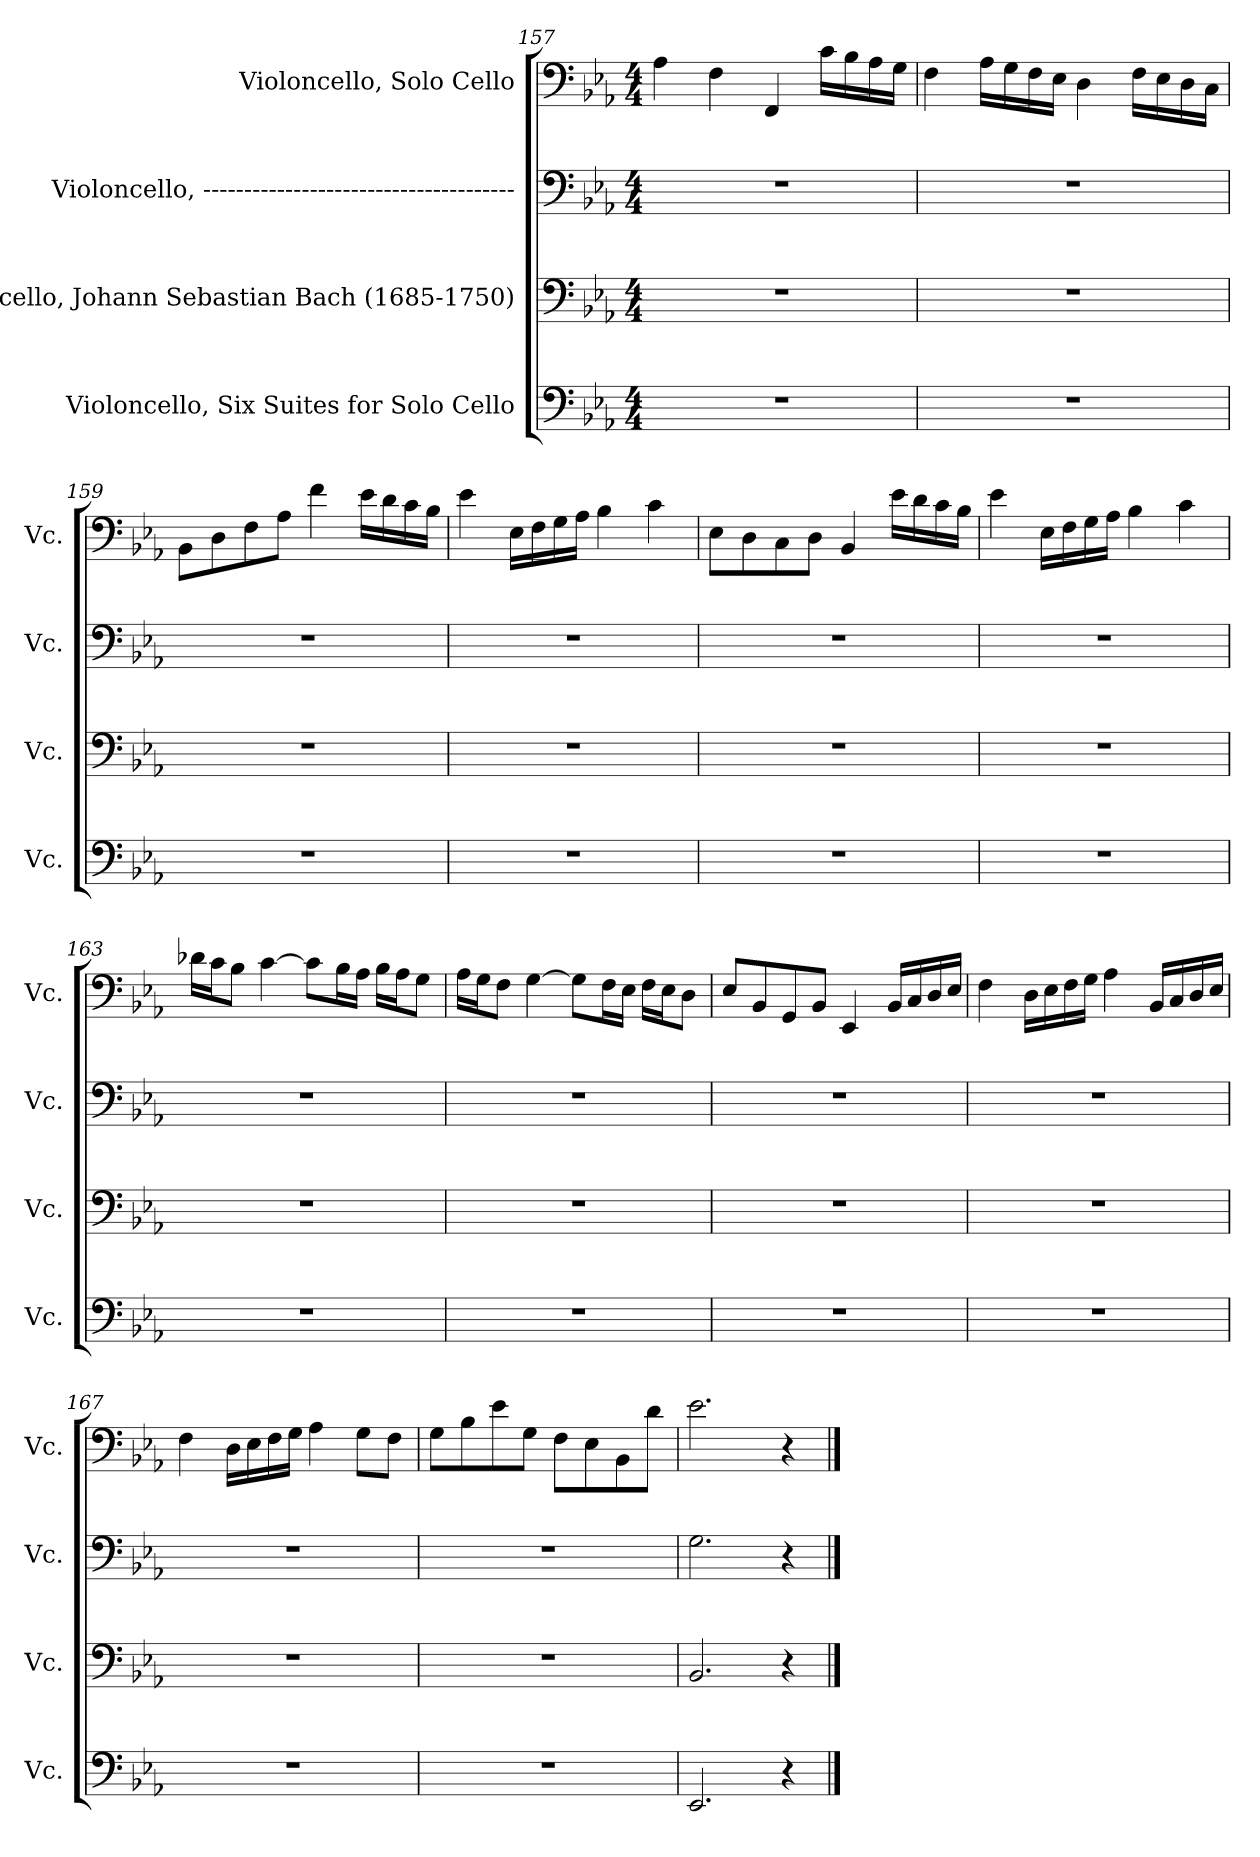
**kern	**kern	**kern	**kern
*part4	*part3	*part2	*part1
*staff4	*staff3	*staff2	*staff1
*I"Violoncello, Six Suites for Solo Cello	*I"Violoncello, Johann Sebastian Bach  (1685-1750)	*I"Violoncello, --------------------------------------	*I"Violoncello, Solo Cello
*I'Vc.	*I'Vc.	*I'Vc.	*I'Vc.
*clefF4	*clefF4	*clefF4	*clefF4
*k[b-e-a-]	*k[b-e-a-]	*k[b-e-a-]	*k[b-e-a-]
*M4/4	*M4/4	*M4/4	*M4/4
=157	=157	=157	=157
1r	1r	1r	4A-\
.	.	.	4F\
.	.	.	4FF/
.	.	.	16c\LL
.	.	.	16B-\
.	.	.	16A-\
.	.	.	16G\JJ
=158	=158	=158	=158
1r	1r	1r	4F\
.	.	.	16A-\LL
.	.	.	16G\
.	.	.	16F\
.	.	.	16E-\JJ
.	.	.	4D\
.	.	.	16F\LL
.	.	.	16E-\
.	.	.	16D\
.	.	.	16C\JJ
=159	=159	=159	=159
1r	1r	1r	8BB-\L
.	.	.	8D\
.	.	.	8F\
.	.	.	8A-\J
.	.	.	4f\
.	.	.	16e-\LL
.	.	.	16d\
.	.	.	16c\
.	.	.	16B-\JJ
!!LO:PB:g=z
=160	=160	=160	=160
1r	1r	1r	4e-\
.	.	.	16E-\LL
.	.	.	16F\
.	.	.	16G\
.	.	.	16A-\JJ
.	.	.	4B-\
.	.	.	4c\
=161	=161	=161	=161
1r	1r	1r	8E-\L
.	.	.	8D\
.	.	.	8C\
.	.	.	8D\J
.	.	.	4BB-/
.	.	.	16e-\LL
.	.	.	16d\
.	.	.	16c\
.	.	.	16B-\JJ
=162	=162	=162	=162
1r	1r	1r	4e-\
.	.	.	16E-\LL
.	.	.	16F\
.	.	.	16G\
.	.	.	16A-\JJ
.	.	.	4B-\
.	.	.	4c\
=163	=163	=163	=163
1r	1r	1r	16d-X\LL
.	.	.	16c\J
.	.	.	8B-\J
.	.	.	[4c\
.	.	.	8c\L]
.	.	.	16B-\L
.	.	.	16A-\JJ
.	.	.	16B-\LL
.	.	.	16A-\J
.	.	.	8G\J
!!LO:LB:g=z
=164	=164	=164	=164
1r	1r	1r	16A-\LL
.	.	.	16G\J
.	.	.	8F\J
.	.	.	[4G\
.	.	.	8G\L]
.	.	.	16F\L
.	.	.	16E-\JJ
.	.	.	16F\LL
.	.	.	16E-\J
.	.	.	8D\J
=165	=165	=165	=165
1r	1r	1r	8E-/L
.	.	.	8BB-/
.	.	.	8GG/
.	.	.	8BB-/J
.	.	.	4EE-/
.	.	.	16BB-/LL
.	.	.	16C/
.	.	.	16D/
.	.	.	16E-/JJ
=166	=166	=166	=166
1r	1r	1r	4F\
.	.	.	16D\LL
.	.	.	16E-\
.	.	.	16F\
.	.	.	16G\JJ
.	.	.	4A-\
.	.	.	16BB-/LL
.	.	.	16C/
.	.	.	16D/
.	.	.	16E-/JJ
=167	=167	=167	=167
1r	1r	1r	4F\
.	.	.	16D\LL
.	.	.	16E-\
.	.	.	16F\
.	.	.	16G\JJ
.	.	.	4A-\
.	.	.	8G\L
.	.	.	8F\J
!!LO:LB:g=z
=168	=168	=168	=168
1r	1r	1r	8G\L
.	.	.	8B-\
.	.	.	8e-\
.	.	.	8G\J
.	.	.	8F\L
.	.	.	8E-\
.	.	.	8BB-\
.	.	.	8d\J
=169	=169	=169	=169
*	*	*	*MM84
2.EE-/	2.BB-/	2.G\	2.e-\
4r	4r	4r	4r
==	==	==	==
*-	*-	*-	*-
